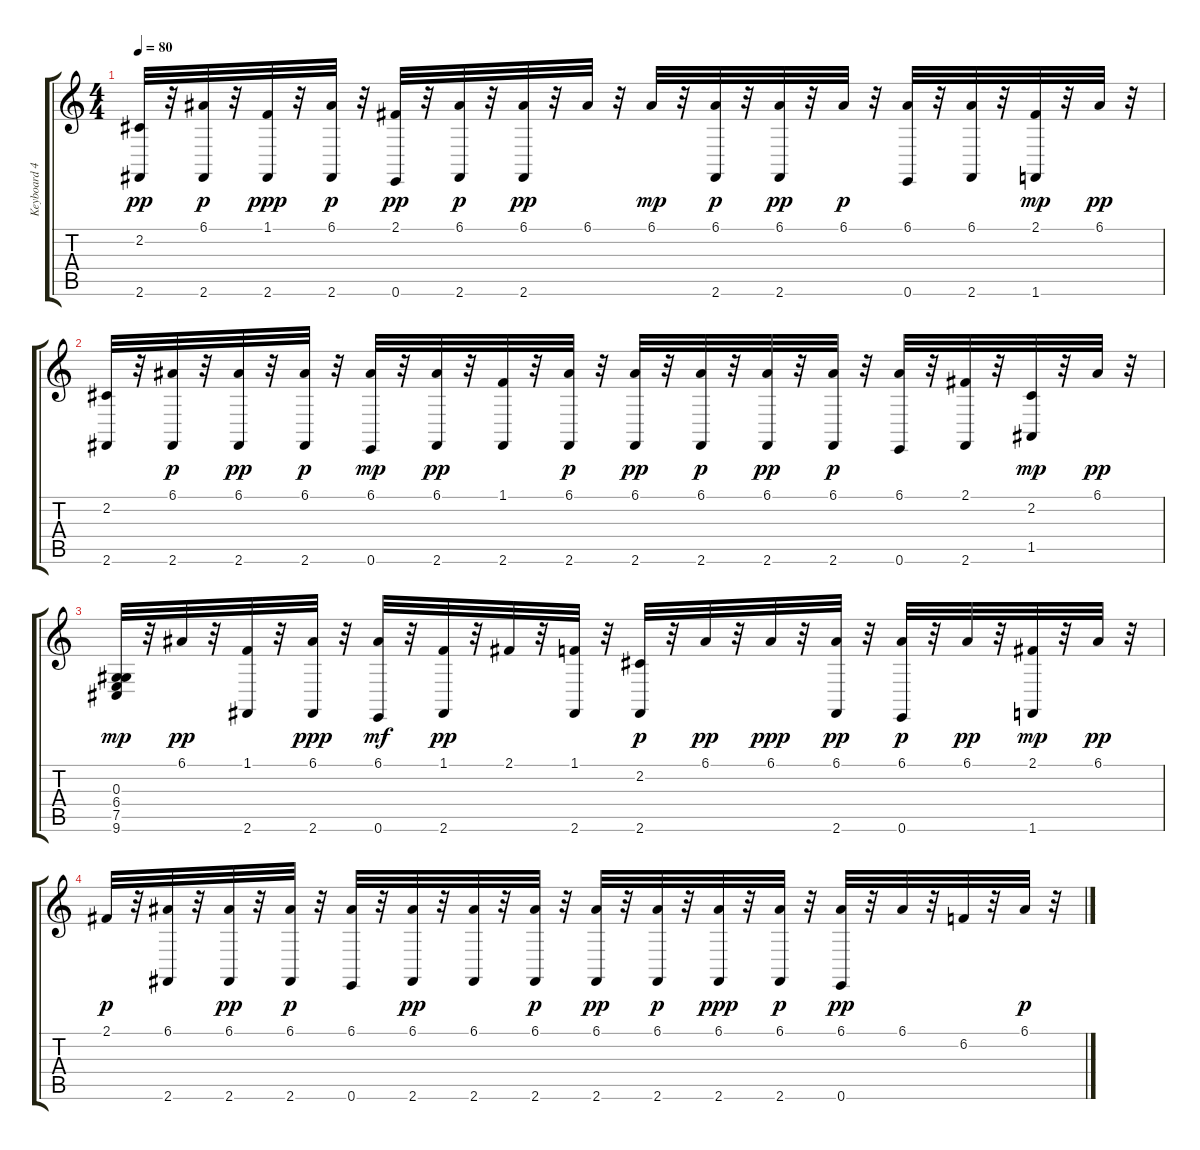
\track ("Keyboard 4" "Keyboard 4") {instrument piccolo}
\staff {score tabs}
\tuning (E4 B3 G3 D3 A2 E2) {hide}
\ts (4 4)
\tempo 80
\clef g2
\ks c
(2.2 2.6).32{dy pp} r.32 (6.1 2.6).32{dy p} r.32 (1.1 2.6).32{dy ppp} r.32 (6.1 2.6).32{dy p} r.32 (2.1 0.6).32{dy pp} r.32 (6.1 2.6).32{dy p} r.32 (6.1 2.6).32{dy pp} r.32 6.1.32 r.32 6.1.32{dy mp} r.32 (6.1 2.6).32{dy p} r.32 (6.1 2.6).32{dy pp} r.32 6.1.32{dy p} r.32 (6.1 0.6).32 r.32 (6.1 2.6).32 r.32 (2.1 1.6).32{dy mp} r.32 6.1.32{dy pp} r.32 |
(2.2 2.6).32 r.32 (6.1 2.6).32{dy p} r.32 (6.1 2.6).32{dy pp} r.32 (6.1 2.6).32{dy p} r.32 (6.1 0.6).32{dy mp} r.32 (6.1 2.6).32{dy pp} r.32 (1.1 2.6).32 r.32 (6.1 2.6).32{dy p} r.32 (6.1 2.6).32{dy pp} r.32 (6.1 2.6).32{dy p} r.32 (6.1 2.6).32{dy pp} r.32 (6.1 2.6).32{dy p} r.32 (6.1 0.6).32 r.32 (2.1 2.6).32 r.32 (2.2 1.5).32{dy mp} r.32 6.1.32{dy pp} r.32 |
(0.3 6.4 7.5 9.6).32{dy mp} r.32 6.1.32{dy pp} r.32 (1.1 2.6).32 r.32 (6.1 2.6).32{dy ppp} r.32 (6.1 0.6).32{dy mf} r.32 (1.1 2.6).32{dy pp} r.32 2.1.32 r.32 (1.1 2.6).32 r.32 (2.2 2.6).32{dy p} r.32 6.1.32{dy pp} r.32 6.1.32{dy ppp} r.32 (6.1 2.6).32{dy pp} r.32 (6.1 0.6).32{dy p} r.32 6.1.32{dy pp} r.32 (2.1 1.6).32{dy mp} r.32 6.1.32{dy pp} r.32 |
2.1.32{dy p} r.32 (6.1 2.6).32 r.32 (6.1 2.6).32{dy pp} r.32 (6.1 2.6).32{dy p} r.32 (6.1 0.6).32 r.32 (6.1 2.6).32{dy pp} r.32 (6.1 2.6).32 r.32 (6.1 2.6).32{dy p} r.32 (6.1 2.6).32{dy pp} r.32 (6.1 2.6).32{dy p} r.32 (6.1 2.6).32{dy ppp} r.32 (6.1 2.6).32{dy p} r.32 (6.1 0.6).32{dy pp} r.32 6.1.32 r.32 6.2.32 r.32 6.1.32{dy p} r.32
